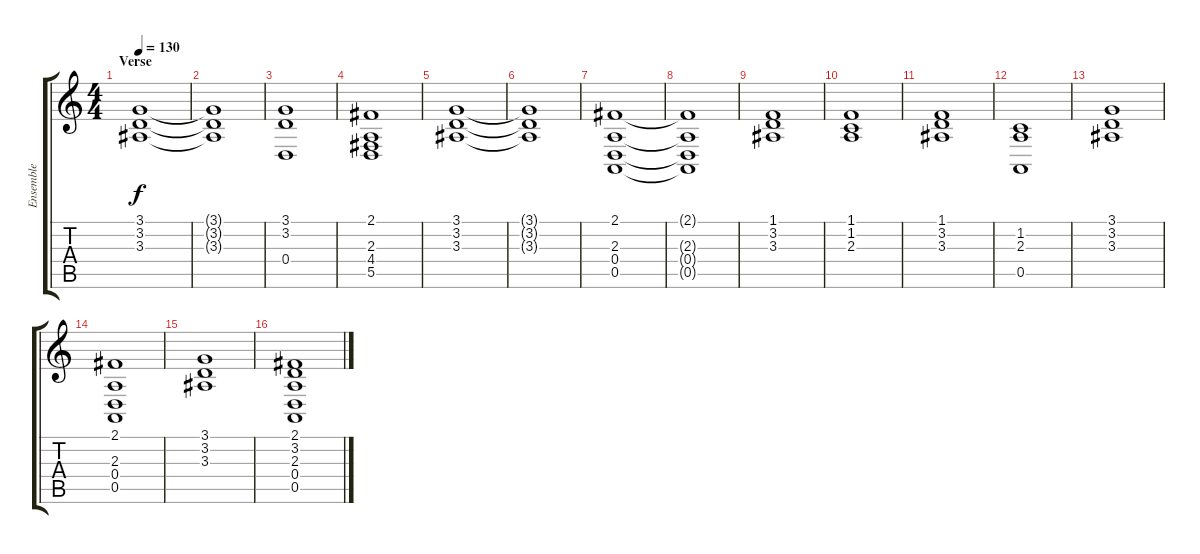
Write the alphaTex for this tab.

\track ("Ensemble" "Ensemble") {instrument stringensemble1}
\staff {score tabs}
\tuning (E4 B3 G3 D3 A2 E2) {hide}
\ts (4 4)
\section ("" "Verse")
\tempo 130
\clef g2
\ks c
(3.1 3.2 3.3).1{dy f} |
(3.1{t} 3.2{t} 3.3{t}).1 |
(3.1 3.2 0.4).1 |
(2.1 2.3 4.4 5.5).1 |
(3.1 3.2 3.3).1 |
(3.1{t} 3.2{t} 3.3{t}).1 |
(2.1 2.3 0.4 0.5).1 |
(2.1{t} 2.3{t} 0.4{t} 0.5{t}).1 |
\section ("" "")
(1.1 3.2 3.3).1 |
(1.1 1.2 2.3).1 |
(1.1 3.2 3.3).1 |
(1.2 2.3 0.5).1 |
(3.1 3.2 3.3).1 |
(2.1 2.3 0.4 0.5).1 |
(3.1 3.2 3.3).1 |
(2.1 3.2 2.3 0.4 0.5).1
